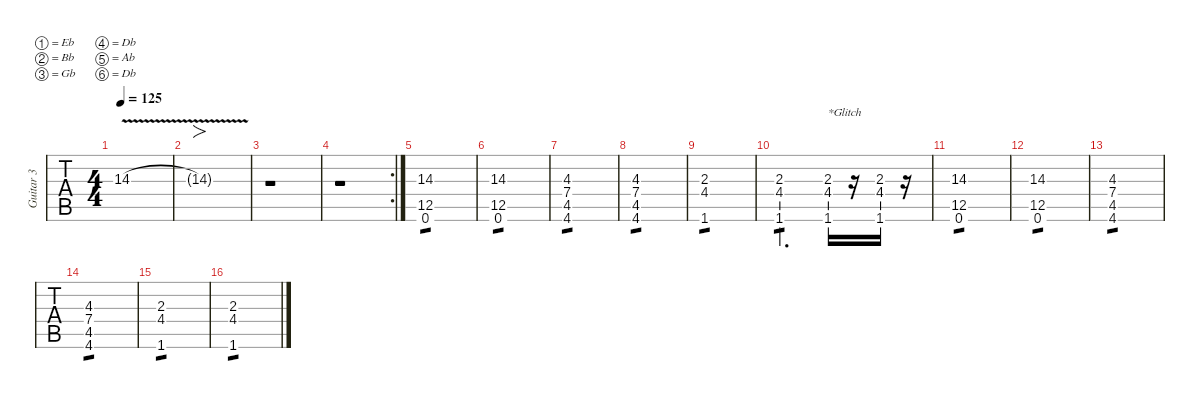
\defaultSystemsLayout 4
\hideDynamics
\bracketExtendMode nobrackets
\multiTrackTrackNamePolicy allsystems
\firstSystemTrackNameMode fullname
\otherSystemsTrackNameMode fullname
\otherSystemsTrackNameOrientation horizontal
\track ("Guitar 3" "Guitar 3") {instrument overdrivenguitar}
\staff {tabs}
\tuning (Eb4 Bb3 Gb3 Db3 Ab2 Db2)
\ts (4 4)
\scale
0.990834
\tempo 125
\accidentals auto
\clef g2
\ottava regular
\simile none
\ks aminor
14.3{v t acc x}.1{dy mf} |
\scale
1.01411 14.3{v t acc x}.1{fo} |
\scale
0.993902 r.1 |
\rc 2
\scale
0.991989 r.1 |
\scale
1.00713 (0.6{acc x} 12.5{acc x} 14.3{acc x}).1{tp 1 instrument overdrivenguitar} |
\scale
0.998432 (0.6{acc x} 12.5{acc x} 14.3{acc x}).1{tp 1} |
\scale
0.994442 (4.3{acc x} 7.4{acc x} 4.5{acc #} 4.6{acc #}).1{tp 1} |
\scale
1.01008 (4.5{acc #} 7.4{acc x} 4.6{acc #} 4.3{acc x}).1{tp 1} |
\scale
0.992042 (1.6{acc #} 4.4{acc #} 2.3{acc x}).1{tp 1} |
\scale
0.997881 (1.6{acc #} 4.4{acc #} 2.3{acc x}).2{d tp 1} (1.6{acc #} 4.4{acc #} 2.3{acc x}).16{txt "*Glitch"} r.16 (1.6{acc #} 4.4{acc #} 2.3{acc x}).16 r.16 |
(0.6{acc x} 12.5{acc x} 14.3{acc x}).1{tp 1 dy ppp} |
(0.6{acc x} 12.5{acc x} 14.3{acc x}).1{tp 1} |
\scale
1.0218 (4.5{acc #} 7.4{acc x} 4.6{acc #} 4.3{acc x}).1{tp 1} |
\scale
0.9782 (4.5{acc #} 7.4{acc x} 4.6{acc #} 4.3{acc x}).1{tp 1} |
\scale
1.02164 (1.6{acc #} 4.4{acc #} 2.3{acc x}).1{tp 1} |
\scale
0.978362 (1.6{acc #} 4.4{acc #} 2.3{acc x}).1{tp 1}
